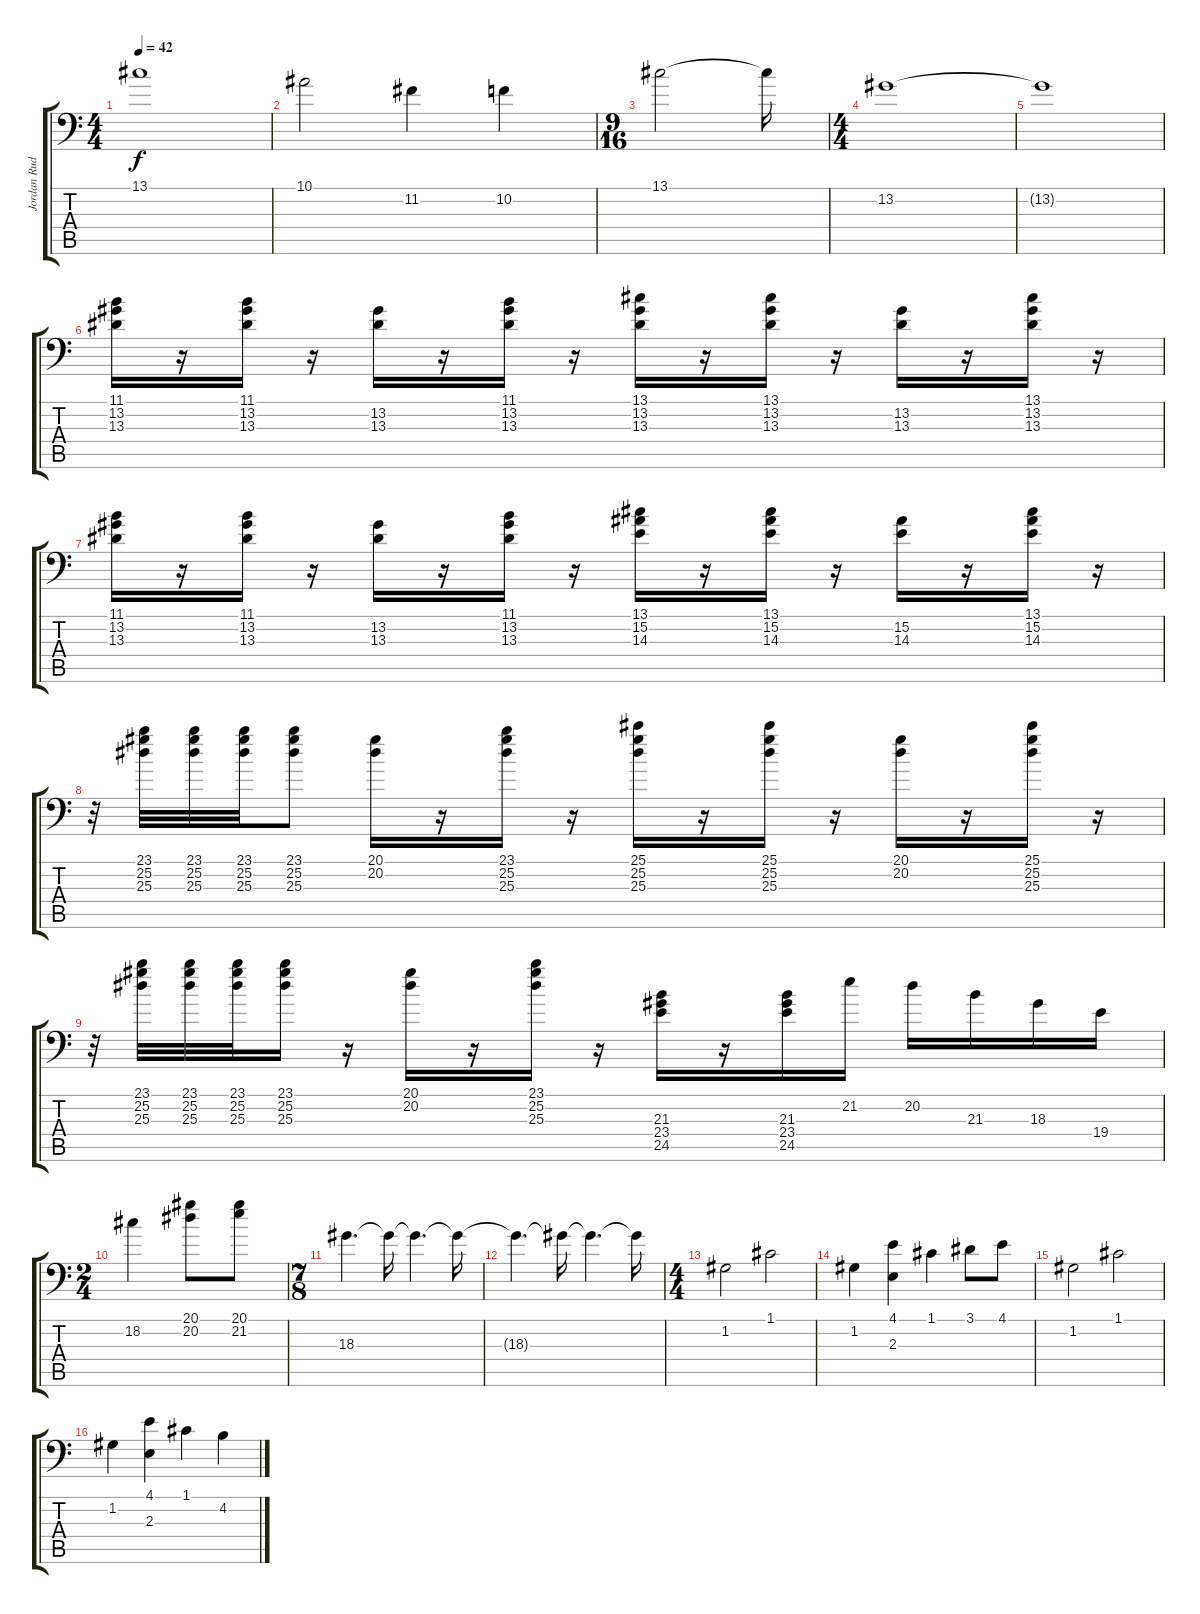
\track ("Jordan Rudess" "Jordan Rud") {instrument electricbassfinger}
\staff {score tabs}
\tuning (C3 G2 D2 A1 E1 B0) {hide}
\ts (4 4)
\tempo 42
\clef f4
\ks c
13.1.1{dy f} |
10.1.2 11.2.4 10.2.4 |
\ts (9 16)
13.1.2 13.1{t}.16 |
\ts (4 4)
13.2.1 |
13.2{t}.1 |
(11.1 13.2 13.3).16 r.16 (11.1 13.2 13.3).16 r.16 (13.2 13.3).16 r.16 (11.1 13.2 13.3).16 r.16 (13.1 13.2 13.3).16 r.16 (13.1 13.2 13.3).16 r.16 (13.2 13.3).16 r.16 (13.1 13.2 13.3).16 r.16 |
(11.1 13.2 13.3).16 r.16 (11.1 13.2 13.3).16 r.16 (13.2 13.3).16 r.16 (11.1 13.2 13.3).16 r.16 (13.1 15.2 14.3).16 r.16 (13.1 15.2 14.3).16 r.16 (15.2 14.3).16 r.16 (13.1 15.2 14.3).16 r.16 |
r.32 (23.1 25.2 25.3).32 (23.1 25.2 25.3).32 (23.1 25.2 25.3).32 (23.1 25.2 25.3).8 (20.1 20.2).16 r.16 (23.1 25.2 25.3).16 r.16 (25.1 25.2 25.3).16 r.16 (25.1 25.2 25.3).16 r.16 (20.1 20.2).16 r.16 (25.1 25.2 25.3).16 r.16 |
r.32 (23.1 25.2 25.3).32 (23.1 25.2 25.3).32 (23.1 25.2 25.3).32 (23.1 25.2 25.3).16 r.16 (20.1 20.2).16 r.16 (23.1 25.2 25.3).16 r.16 (21.3 23.4 24.5).16 r.16 (21.3 23.4 24.5).16 21.2.16 20.2.16 21.3.16 18.3.16 19.4.16 |
\ts (2 4)
18.2.4 (20.1 20.2).8 (20.1 21.2).8 |
\ts (7 8)
18.3.4{d} 18.3{t}.16 18.3{t}.4{d} 18.3{t}.16 |
18.3{t}.4{d} 18.3{t}.16 18.3{t}.4{d} 18.3{t}.16 |
\ts (4 4)
1.2.2 1.1.2 |
1.2.4 (4.1 2.3).4 1.1.4 3.1.8 4.1.8 |
1.2.2 1.1.2 |
1.2.4 (4.1 2.3).4 1.1.4 4.2.4
